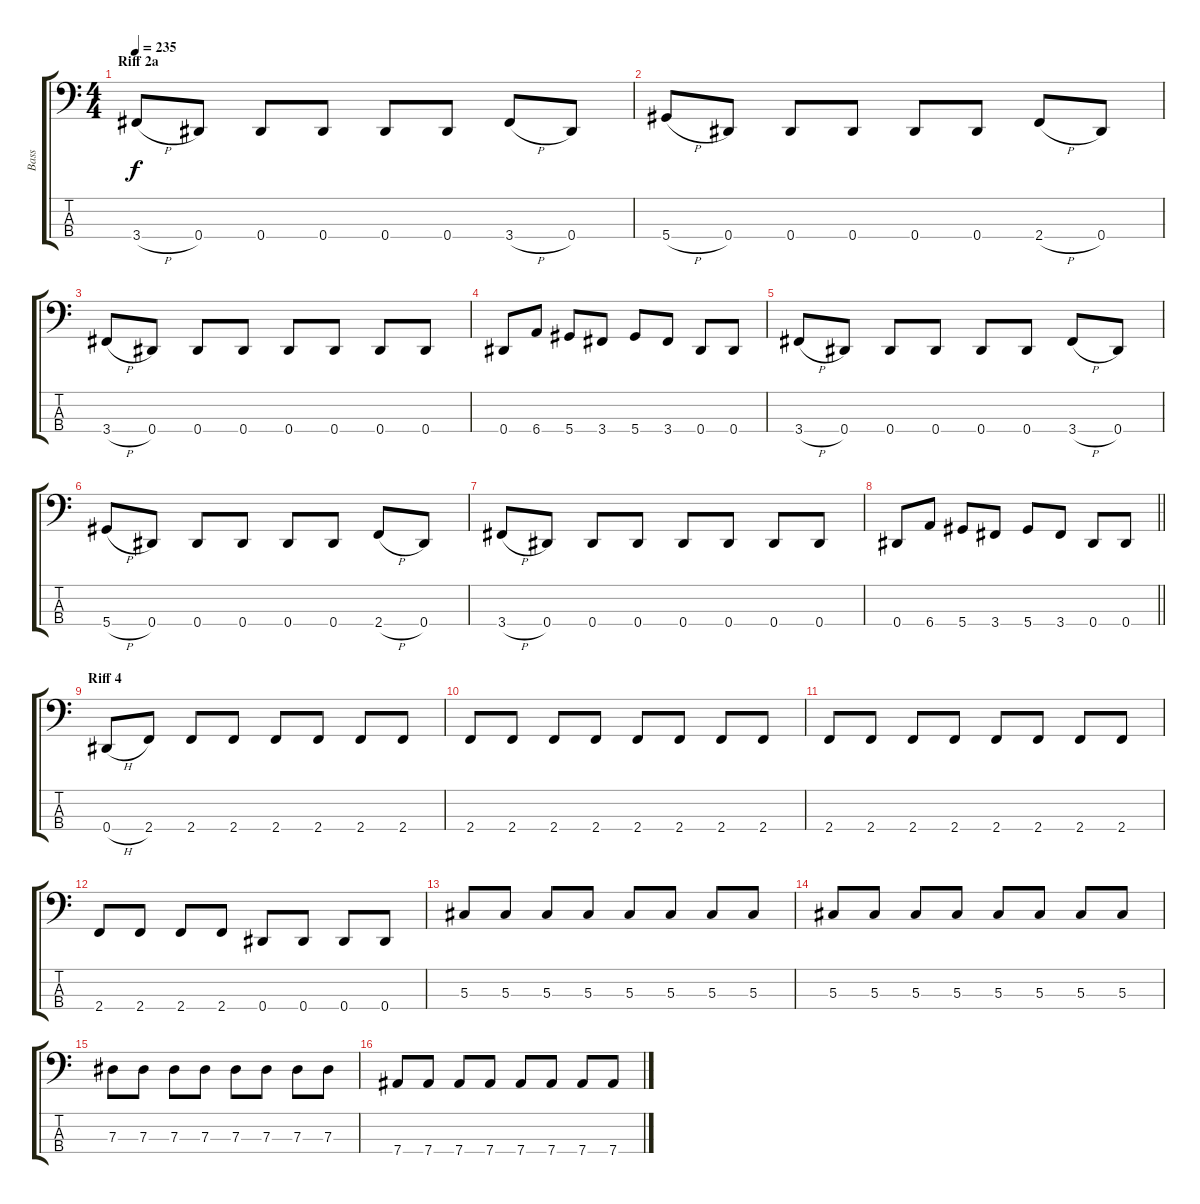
\track ("Bass" "Bass") {instrument electricbassfinger}
\staff {score tabs}
\tuning (Gb2 Db2 Ab1 Eb1) {hide}
\ts (4 4)
\section ("" "Riff 2a")
\tempo 235
\clef f4
\ks aminor
3.4{h}.8{dy f} 0.4.8 0.4.8 0.4.8 0.4.8 0.4.8 3.4{h}.8 0.4.8 |
5.4{h}.8 0.4.8 0.4.8 0.4.8 0.4.8 0.4.8 2.4{h}.8 0.4.8 |
3.4{h}.8 0.4.8 0.4.8 0.4.8 0.4.8 0.4.8 0.4.8 0.4.8 |
0.4.8 6.4.8 5.4.8 3.4.8 5.4.8 3.4.8 0.4.8 0.4.8 |
3.4{h}.8 0.4.8 0.4.8 0.4.8 0.4.8 0.4.8 3.4{h}.8 0.4.8 |
5.4{h}.8 0.4.8 0.4.8 0.4.8 0.4.8 0.4.8 2.4{h}.8 0.4.8 |
3.4{h}.8 0.4.8 0.4.8 0.4.8 0.4.8 0.4.8 0.4.8 0.4.8 |
\barLineRight lightlight
0.4.8 6.4.8 5.4.8 3.4.8 5.4.8 3.4.8 0.4.8 0.4.8 |
\section ("" "Riff 4")
0.4{h}.8 2.4.8 2.4.8 2.4.8 2.4.8 2.4.8 2.4.8 2.4.8 |
2.4.8 2.4.8 2.4.8 2.4.8 2.4.8 2.4.8 2.4.8 2.4.8 |
2.4.8 2.4.8 2.4.8 2.4.8 2.4.8 2.4.8 2.4.8 2.4.8 |
2.4.8 2.4.8 2.4.8 2.4.8 0.4.8 0.4.8 0.4.8 0.4.8 |
5.3.8 5.3.8 5.3.8 5.3.8 5.3.8 5.3.8 5.3.8 5.3.8 |
5.3.8 5.3.8 5.3.8 5.3.8 5.3.8 5.3.8 5.3.8 5.3.8 |
7.3.8 7.3.8 7.3.8 7.3.8 7.3.8 7.3.8 7.3.8 7.3.8 |
7.4.8 7.4.8 7.4.8 7.4.8 7.4.8 7.4.8 7.4.8 7.4.8
